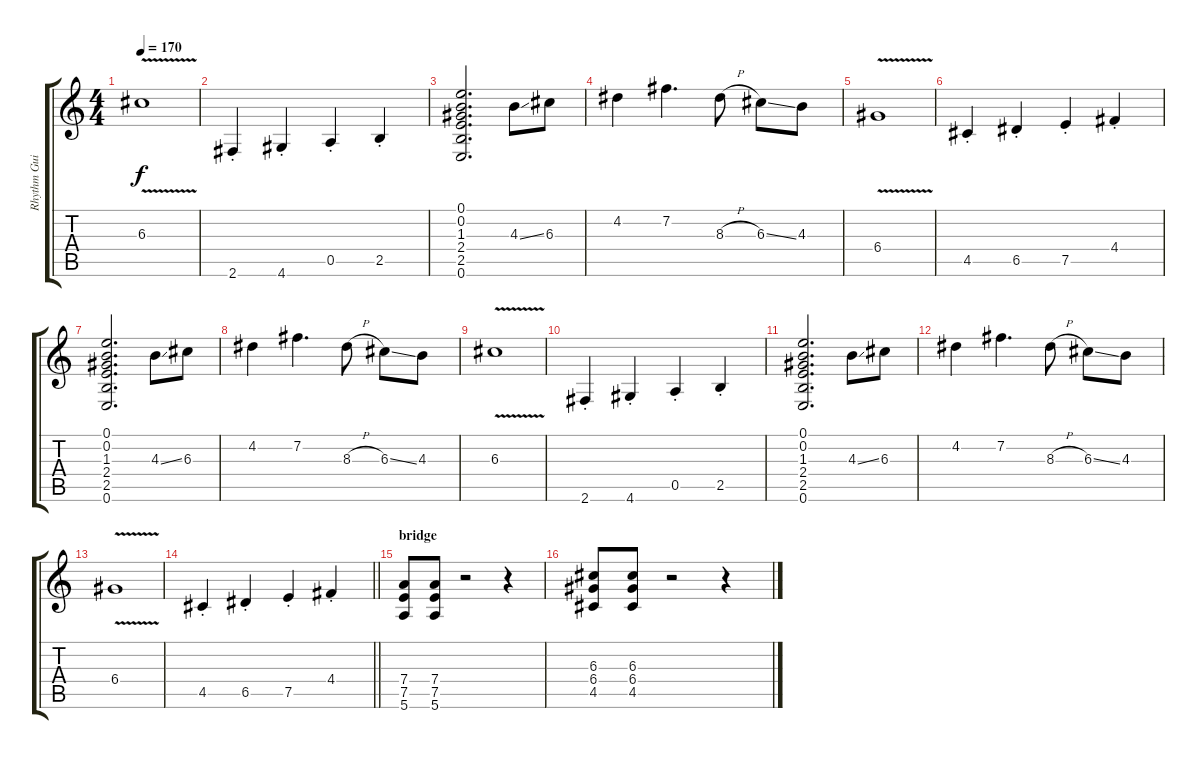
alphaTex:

\track ("Rhythm Guitar" "Rhythm Gui") {instrument distortionguitar}
\staff {score tabs}
\tuning (E4 B3 G3 D3 A2 E2) {hide}
\ts (4 4)
\tempo 170
\clef g2
\ks c
6.3{v}.1{dy f} |
2.6{st}.4 4.6{st}.4 0.5{st}.4 2.5{st}.4 |
(0.1 0.2 1.3 2.4 2.5 0.6).2{d} 4.3{ss}.8 6.3.8 |
4.2.4 7.2.4{d} 8.3{h}.8 6.3{ss}.8 4.3.8 |
6.4{v}.1 |
4.5{st}.4 6.5{st}.4 7.5{st}.4 4.4{st}.4 |
(0.1 0.2 1.3 2.4 2.5 0.6).2{d} 4.3{ss}.8 6.3.8 |
4.2.4 7.2.4{d} 8.3{h}.8 6.3{ss}.8 4.3.8 |
6.3{v}.1 |
2.6{st}.4 4.6{st}.4 0.5{st}.4 2.5{st}.4 |
(0.1 0.2 1.3 2.4 2.5 0.6).2{d} 4.3{ss}.8 6.3.8 |
4.2.4 7.2.4{d} 8.3{h}.8 6.3{ss}.8 4.3.8 |
6.4{v}.1 |
\barLineRight lightlight
4.5{st}.4 6.5{st}.4 7.5{st}.4 4.4{st}.4 |
\section ("" "bridge")
(7.4 7.5 5.6).8 (7.4 7.5 5.6).8 r.2 r.4 |
(6.3 6.4 4.5).8 (6.3 6.4 4.5).8 r.2 r.4
